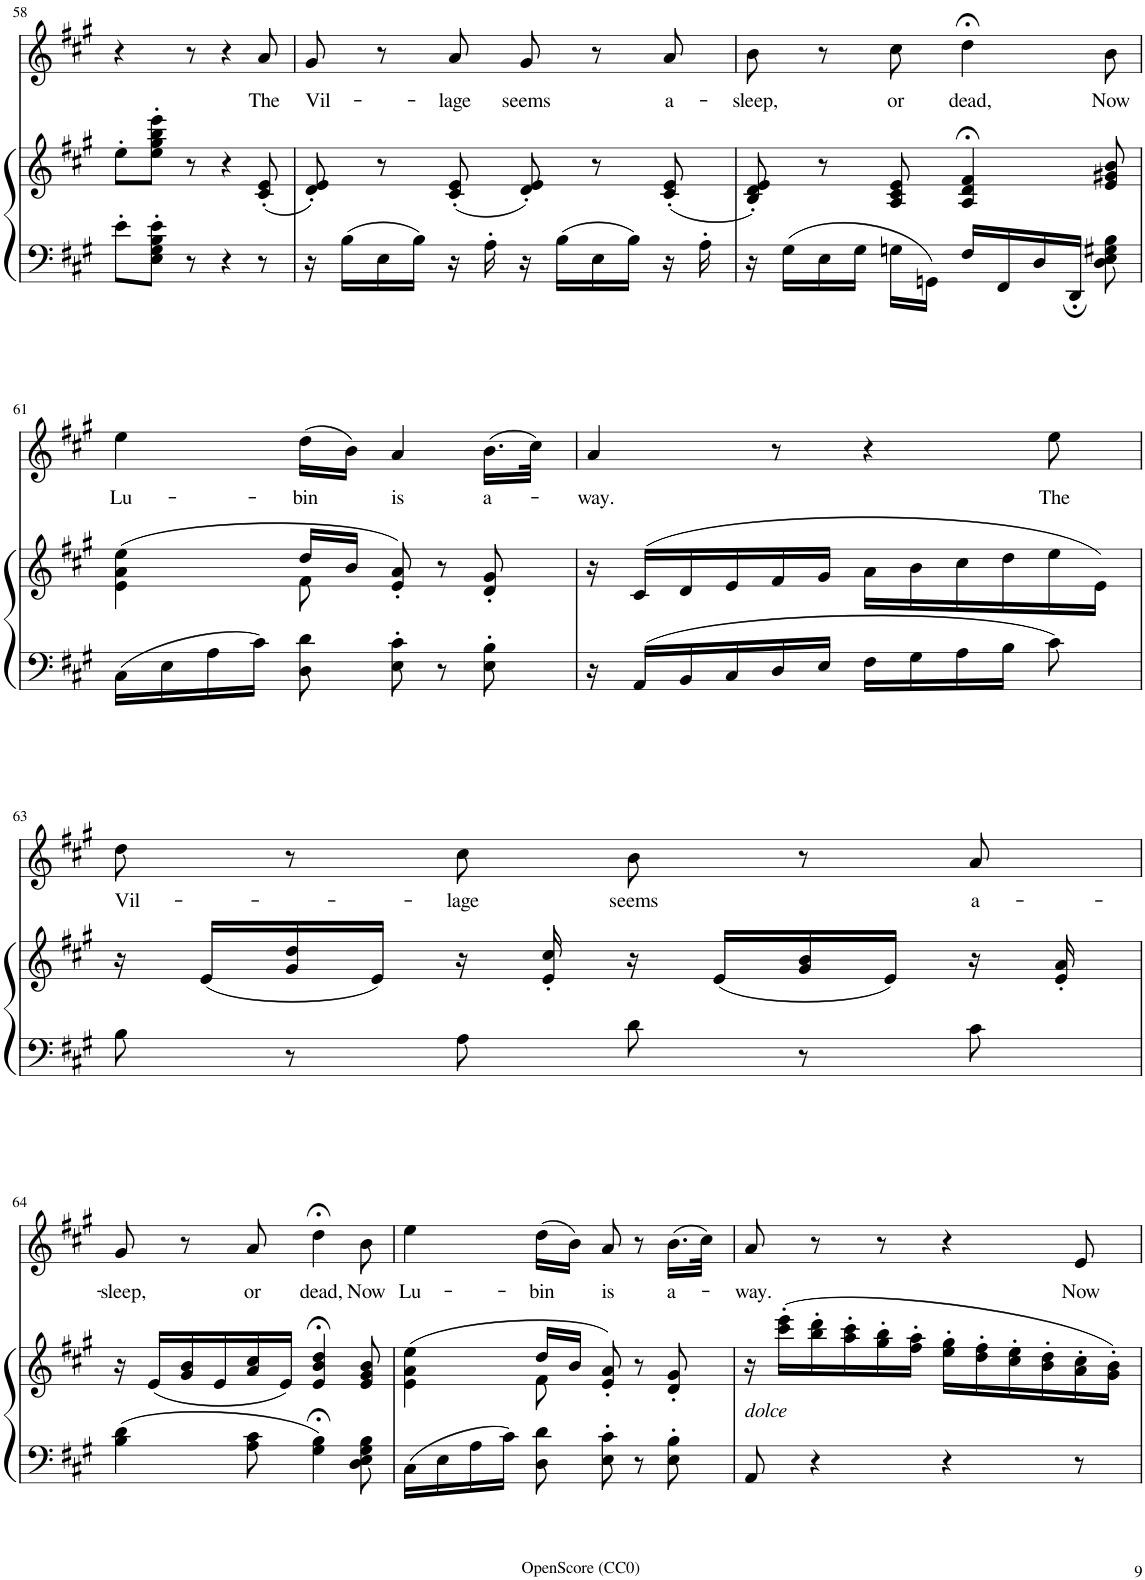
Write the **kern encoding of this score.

**kern	**kern	**kern	**text
*part2	*part2	*part1	*part1
*staff3	*staff2	*staff1	*staff1
*I"Piano	*	*I"Voice	*
*I'Pno	*	*	*
!!LO:PB:g=z
*clefF4	*clefG2	*clefG2	*
*k[f#c#g#]	*k[f#c#g#]	*k[f#c#g#]	*
*M6/8	*M6/8	*M6/8	*
=58	=58	=58	=58
8e'\L	8ee'\L	4r	.
8E\' 8G#\' 8B\' 8e\'J	8ee\' 8gg#\' 8bb\' 8eee\'J	.	.
8r	8r	8r	.
4r	4r	4r	.
!	!	!	!LO:LY:b
8r	(8c#/' 8e/'	8a/	The
=59	=59	=59	=59
!	!	!	!LO:LY:b
16r	8d/' 8e/')	8g#/	Vil-
16B\LL	.	.	.
16E\	8r	8r	.
16B\JJ	.	.	.
!	!	!	!LO:LY:b
16r	(8c#/' 8e/'	8a/	-lage
16A'\	.	.	.
!	!	!	!LO:LY:b
16r	8d/' 8e/')	8g#/	seems
16B\LL	.	.	.
16E\	8r	8r	.
16B\JJ	.	.	.
!	!	!	!LO:LY:b
16r	(8c#/' 8e/'	8a/	a-
16A'\	.	.	.
=60	=60	=60	=60
!	!	!	!LO:LY:b
16r	8B/' 8d/' 8e/')	8b\	-sleep,
16G#\LL	.	.	.
16E\	8r	8r	.
16G#\JJ	.	.	.
!	!	!	!LO:LY:b
16Gn\LL	8A/ 8c#/ 8e/	8cc#\	or
16GGn\JJ	.	.	.
!	!	!	!LO:LY:b
16F#/LL	4A/;< 4d/;< 4f#/;<	4dd;<\	dead,
16FF#/	.	.	.
16D/	.	.	.
16DD;/JJ	.	.	.
!	!	!	!LO:LY:b
8D\ 8E\ 8G#X\ 8B\	8e/ 8g#X/ 8b/	8b\	Now
!!LO:LB:g=z
=61	=61	=61	=61
*	*^	*	*
!	!	!	!	!LO:LY:b
16C#\LL	(4e\ 4a\ 4ee\	4ryy	4ee\	Lu-
16E\	.	.	.	.
16A\	.	.	.	.
16c#\JJ	.	.	.	.
!	!	!	!	!LO:LY:b
8D\ 8d\	16dd/LL	8f#\	(16dd\LL	-bin
.	16b/JJ	.	16b\JJ)	.
!	!	!	!	!LO:LY:b
8E\' 8c#\'	8e/' 8a/')	4.ryy	4a/	is
8r	8r	.	.	.
!	!	!	!	!LO:LY:b
8E\' 8B\'	8d/' 8g#/'	.	(16.b\LL	a-
.	.	.	32cc#\JJk)	.
*	*v	*v	*	*
=62	=62	=62	=62
!	!	!	!LO:LY:b
16r	16r	4a/	-way.
16AA/LL	(16c#/LL	.	.
16BB/	16d/	.	.
16C#/	16e/	.	.
16D/	16f#/	8r	.
16E/JJ	16g#/JJ	.	.
16F#\LL	16a\LL	4r	.
16G#\	16b\	.	.
16A\	16cc#\	.	.
16B\JJ	16dd\	.	.
!	!	!	!LO:LY:b
8c#\	16ee\	8ee\	The
.	16e\JJ)	.	.
!!LO:LB:g=z
=63	=63	=63	=63
!	!	!	!LO:LY:b
8B\	16r	8dd\	Vil-
.	(16e/LL	.	.
8r	16g#/ 16dd/	8r	.
.	16e/JJ)	.	.
!	!	!	!LO:LY:b
8A\	16r	8cc#\	-lage
.	16e/' 16cc#/'	.	.
!	!	!	!LO:LY:b
8d\	16r	8b\	seems
.	(16e/LL	.	.
8r	16g#/ 16b/	8r	.
.	16e/JJ)	.	.
!	!	!	!LO:LY:b
8c#\	16r	8a/	a-
.	16e/' 16a/'	.	.
!!LO:LB:g=z
=64	=64	=64	=64
!	!	!	!LO:LY:b
4B\ 4d\	16r	8g#/	-sleep,
.	(16e/LL	.	.
.	16g#/ 16b/	8r	.
.	16e/	.	.
!	!	!	!LO:LY:b
8A\ 8c#\	16a/ 16cc#/	8a/	or
.	16e/JJ)	.	.
!	!	!	!LO:LY:b
4G#\;< 4B\;<	4e/;< 4b/;< 4dd/;<	4dd;<\	dead,
!	!	!	!LO:LY:b
8D\ 8E\ 8G#\ 8B\	8e/ 8g#/ 8b/	8b\	Now
=65	=65	=65	=65
*	*^	*	*
!	!	!	!	!LO:LY:b
16C#\LL	(4e\ 4a\ 4ee\	4ryy	4ee\	Lu-
16E\	.	.	.	.
16A\	.	.	.	.
16c#\JJ	.	.	.	.
!	!	!	!	!LO:LY:b
8D\ 8d\	16dd/LL	8f#\	(16dd\LL	-bin
.	16b/JJ	.	16b\JJ)	.
!	!	!	!	!LO:LY:b
8E\' 8c#\'	8e/' 8a/')	4.ryy	8a/	is
8r	8r	.	8r	.
!	!	!	!	!LO:LY:b
8E\' 8B\'	8d/' 8g#/'	.	(16.b\LL	a-
.	.	.	32cc#\JJk)	.
*	*v	*v	*	*
=66	=66	=66	=66
!	!LO:TX:b:i:t=dolce	!	!
!	!	!	!LO:LY:b
8AA/	16r	8a/	-way.
.	(16ccc#\' 16eee\'LL	.	.
4r	16bb\' 16ddd\'	8r	.
.	16aa\' 16ccc#\'	.	.
.	16gg#\' 16bb\'	8r	.
.	16ff#\' 16aa\'JJ	.	.
4r	16ee\' 16gg#\'LL	4r	.
.	16dd\' 16ff#\'	.	.
.	16cc#\' 16ee\'	.	.
.	16b\' 16dd\'	.	.
!	!	!	!LO:LY:b
8r	16a\' 16cc#\'	8e/	Now
.	16g#\' 16b\'JJ)	.	.
=	=	=	=
*-	*-	*-	*-
